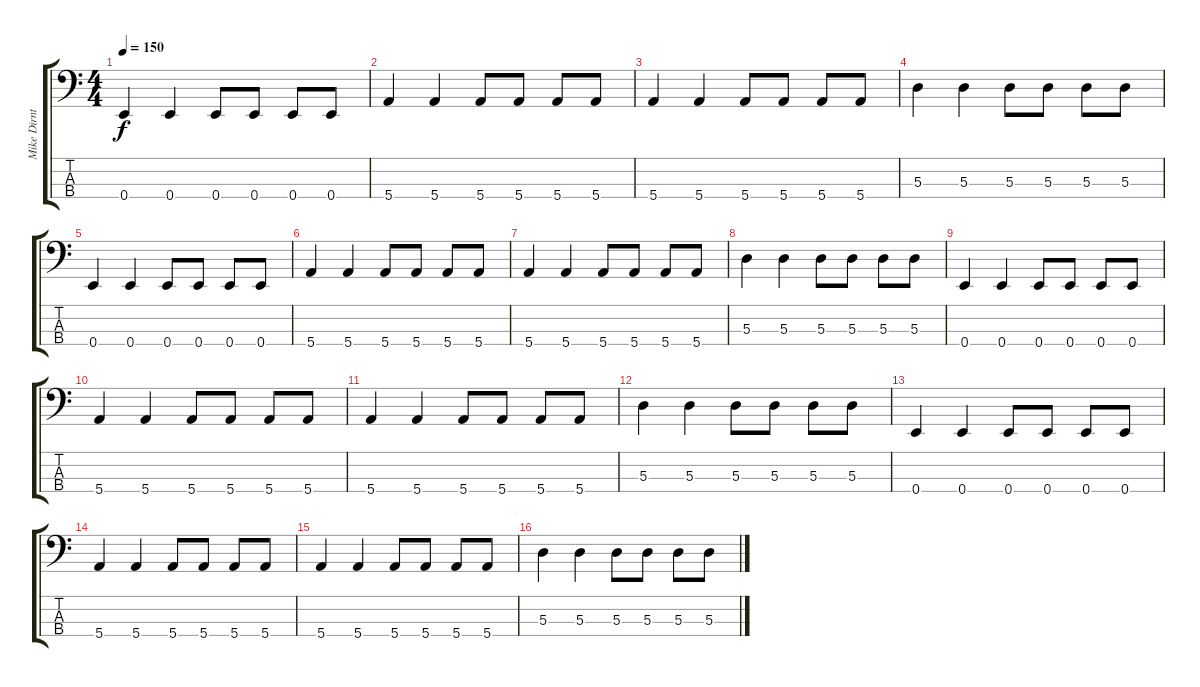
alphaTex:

\track ("Mike Dirnt" "Mike Dirnt") {instrument electricbasspick}
\staff {score tabs}
\tuning (G2 D2 A1 E1) {hide}
\ts (4 4)
\tempo 150
\clef f4
\ks c
0.4.4{dy f} 0.4.4 0.4.8 0.4.8 0.4.8 0.4.8 |
5.4.4 5.4.4 5.4.8 5.4.8 5.4.8 5.4.8 |
5.4.4 5.4.4 5.4.8 5.4.8 5.4.8 5.4.8 |
5.3.4 5.3.4 5.3.8 5.3.8 5.3.8 5.3.8 |
0.4.4 0.4.4 0.4.8 0.4.8 0.4.8 0.4.8 |
5.4.4 5.4.4 5.4.8 5.4.8 5.4.8 5.4.8 |
5.4.4 5.4.4 5.4.8 5.4.8 5.4.8 5.4.8 |
5.3.4 5.3.4 5.3.8 5.3.8 5.3.8 5.3.8 |
0.4.4 0.4.4 0.4.8 0.4.8 0.4.8 0.4.8 |
5.4.4 5.4.4 5.4.8 5.4.8 5.4.8 5.4.8 |
5.4.4 5.4.4 5.4.8 5.4.8 5.4.8 5.4.8 |
5.3.4 5.3.4 5.3.8 5.3.8 5.3.8 5.3.8 |
0.4.4 0.4.4 0.4.8 0.4.8 0.4.8 0.4.8 |
5.4.4 5.4.4 5.4.8 5.4.8 5.4.8 5.4.8 |
5.4.4 5.4.4 5.4.8 5.4.8 5.4.8 5.4.8 |
5.3.4 5.3.4 5.3.8 5.3.8 5.3.8 5.3.8
